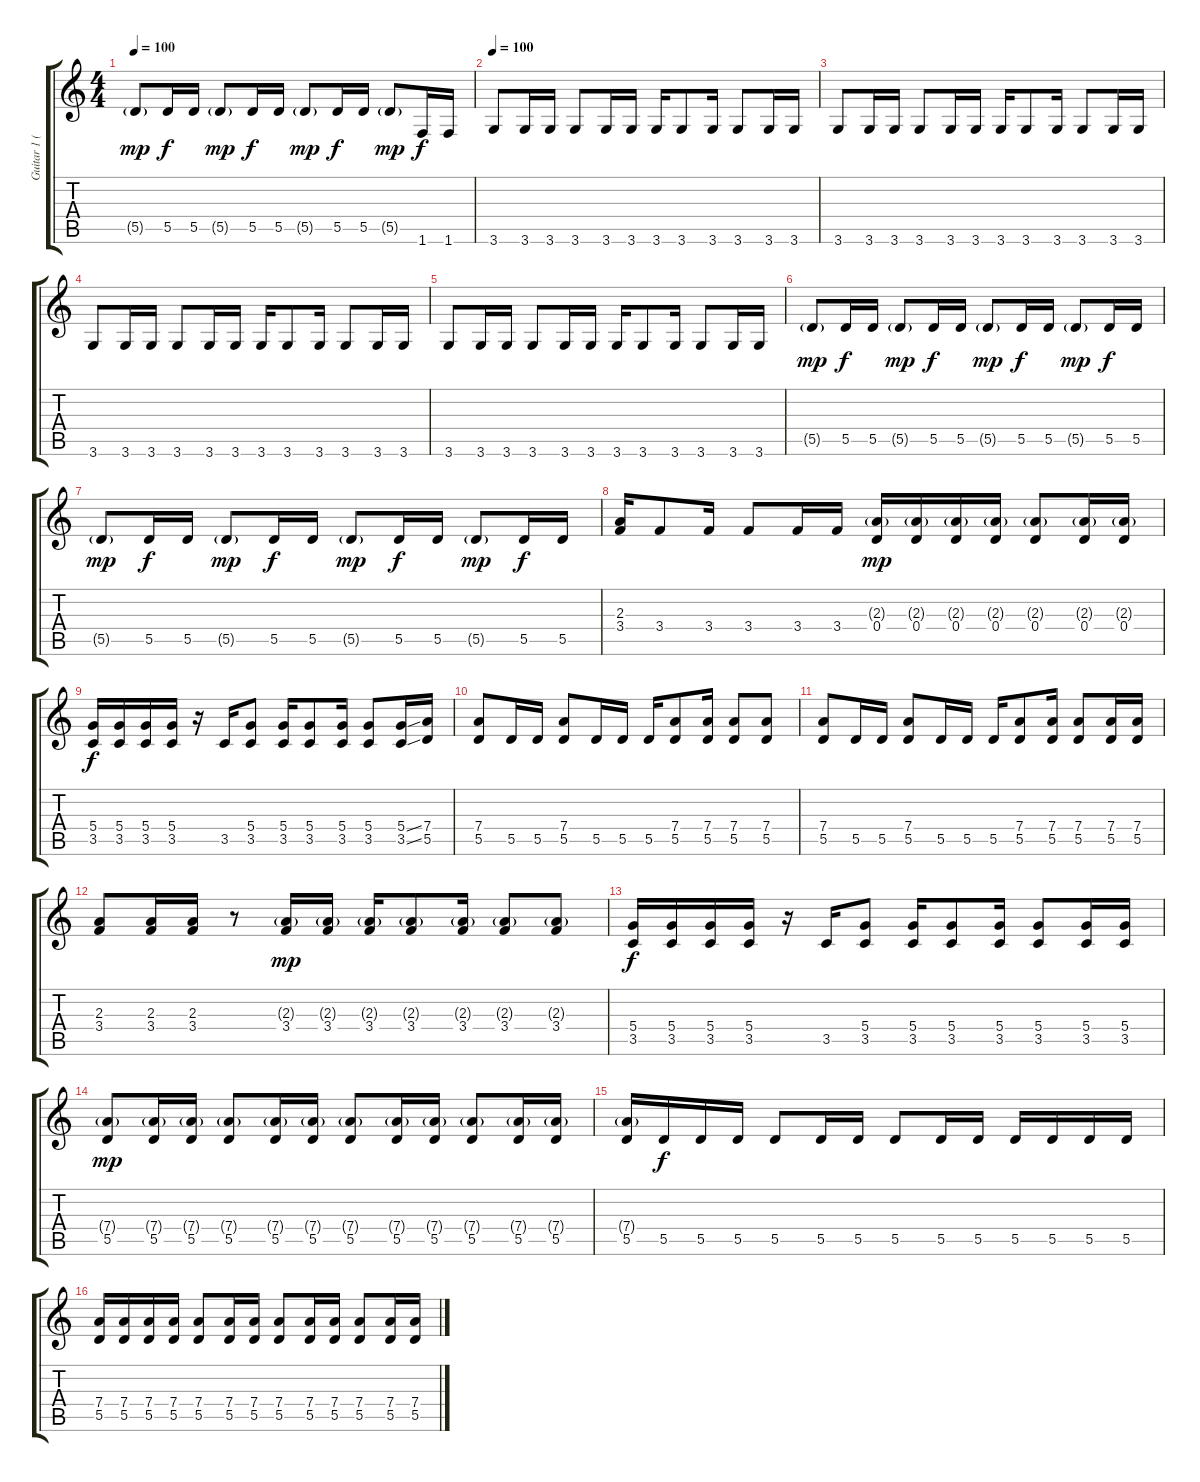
\track ("Guitar 1 (Brick In The Wall Part 1)" "Guitar 1 (") {instrument electricguitarmuted}
\staff {score tabs}
\tuning (E4 B3 G3 D3 A2 E2) {hide}
\ts (4 4)
\tempo 100
\clef g2
\ks c
5.5{g}.8{dy mp} 5.5.16{dy f} 5.5.16 5.5{g}.8{dy mp} 5.5.16{dy f} 5.5.16 5.5{g}.8{dy mp} 5.5.16{dy f} 5.5.16 5.5{g}.8{dy mp} 1.6.16{dy f} 1.6.16 |
\tempo 100
3.6.8 3.6.16 3.6.16 3.6.8 3.6.16 3.6.16 3.6.16 3.6.8 3.6.16 3.6.8 3.6.16 3.6.16 |
3.6.8 3.6.16 3.6.16 3.6.8 3.6.16 3.6.16 3.6.16 3.6.8 3.6.16 3.6.8 3.6.16 3.6.16 |
3.6.8 3.6.16 3.6.16 3.6.8 3.6.16 3.6.16 3.6.16 3.6.8 3.6.16 3.6.8 3.6.16 3.6.16 |
3.6.8 3.6.16 3.6.16 3.6.8 3.6.16 3.6.16 3.6.16 3.6.8 3.6.16 3.6.8 3.6.16 3.6.16 |
5.5{g}.8{dy mp} 5.5.16{dy f} 5.5.16 5.5{g}.8{dy mp} 5.5.16{dy f} 5.5.16 5.5{g}.8{dy mp} 5.5.16{dy f} 5.5.16 5.5{g}.8{dy mp} 5.5.16{dy f} 5.5.16 |
5.5{g}.8{dy mp} 5.5.16{dy f} 5.5.16 5.5{g}.8{dy mp} 5.5.16{dy f} 5.5.16 5.5{g}.8{dy mp} 5.5.16{dy f} 5.5.16 5.5{g}.8{dy mp} 5.5.16{dy f} 5.5.16 |
(2.3 3.4).16 3.4.8 3.4.16 3.4.8 3.4.16 3.4.16 (2.3{g} 0.4).16{dy mp} (2.3{g} 0.4).16 (2.3{g} 0.4).16 (2.3{g} 0.4).16 (2.3{g} 0.4).8 (2.3{g} 0.4).16 (2.3{g} 0.4).16 |
(5.4 3.5).16{dy f} (5.4 3.5).16 (5.4 3.5).16 (5.4 3.5).16 r.16 3.5.16 (5.4 3.5).8 (5.4 3.5).16 (5.4 3.5).8 (5.4 3.5).16 (5.4 3.5).8 (5.4{ss} 3.5{ss}).16 (7.4 5.5).16 |
(7.4 5.5).8 5.5.16 5.5.16 (7.4 5.5).8 5.5.16 5.5.16 5.5.16 (7.4 5.5).8 (7.4 5.5).16 (7.4 5.5).8 (7.4 5.5).8 |
(7.4 5.5).8 5.5.16 5.5.16 (7.4 5.5).8 5.5.16 5.5.16 5.5.16 (7.4 5.5).8 (7.4 5.5).16 (7.4 5.5).8 (7.4 5.5).16 (7.4 5.5).16 |
(2.3 3.4).8 (2.3 3.4).16 (2.3 3.4).16 r.8 (2.3{g} 3.4).16{dy mp} (2.3{g} 3.4).16 (2.3{g} 3.4).16 (2.3{g} 3.4).8 (2.3{g} 3.4).16 (2.3{g} 3.4).8 (2.3{g} 3.4).8 |
(5.4 3.5).16{dy f} (5.4 3.5).16 (5.4 3.5).16 (5.4 3.5).16 r.16 3.5.16 (5.4 3.5).8 (5.4 3.5).16 (5.4 3.5).8 (5.4 3.5).16 (5.4 3.5).8 (5.4 3.5).16 (5.4 3.5).16 |
(7.4{g} 5.5).8{dy mp} (7.4{g} 5.5).16 (7.4{g} 5.5).16 (7.4{g} 5.5).8 (7.4{g} 5.5).16 (7.4{g} 5.5).16 (7.4{g} 5.5).8 (7.4{g} 5.5).16 (7.4{g} 5.5).16 (7.4{g} 5.5).8 (7.4{g} 5.5).16 (7.4{g} 5.5).16 |
(7.4{g} 5.5).16 5.5.16{dy f} 5.5.16 5.5.16 5.5.8 5.5.16 5.5.16 5.5.8 5.5.16 5.5.16 5.5.16 5.5.16 5.5.16 5.5.16 |
(7.4 5.5).16 (7.4 5.5).16 (7.4 5.5).16 (7.4 5.5).16 (7.4 5.5).8 (7.4 5.5).16 (7.4 5.5).16 (7.4 5.5).8 (7.4 5.5).16 (7.4 5.5).16 (7.4 5.5).8 (7.4 5.5).16 (7.4 5.5).16
